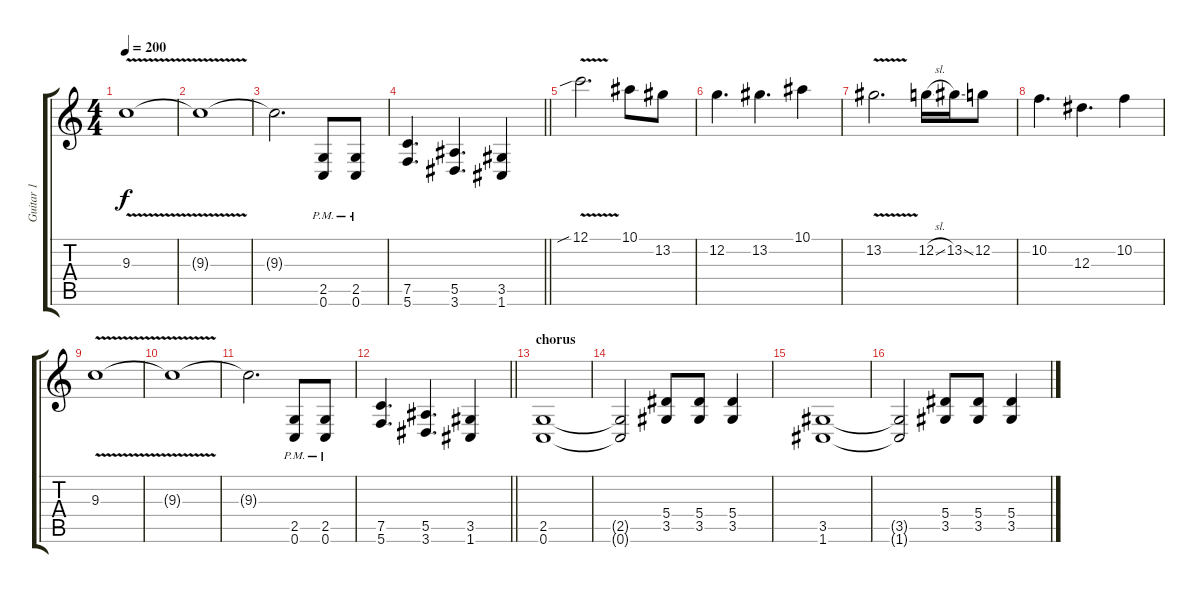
\track ("Guitar 1" "Guitar 1") {instrument distortionguitar}
\staff {score tabs}
\tuning (C4 G3 Eb3 Bb2 F2 C2) {hide}
\ts (4 4)
\tempo 200
\clef g2
\ks c
9.3{v}.1{dy f} |
9.3{t}.1 |
9.3{t}.2{d} (2.5{pm} 0.6{pm}).8 (2.5{pm} 0.6{pm}).8 |
\barLineRight lightlight
(7.5 5.6).4{d} (5.5 3.6).4{d} (3.5 1.6).4 |
12.1{v sib}.2{d} 10.1.8 13.2.8 |
12.2.4{d} 13.2.4{d} 10.1.4 |
13.2{v}.2{d} 12.2{sl}.16 13.2{ss}.16 12.2.8 |
10.2.4{d} 12.3.4{d} 10.2.4 |
9.3{v}.1 |
9.3{t}.1 |
9.3{t}.2{d} (2.5{pm} 0.6{pm}).8 (2.5{pm} 0.6{pm}).8 |
\barLineRight lightlight
(7.5 5.6).4{d} (5.5 3.6).4{d} (3.5 1.6).4 |
\section ("" "chorus")
(2.5 0.6).1 |
(2.5{t} 0.6{t}).2 (5.4 3.5).8 (5.4 3.5).8 (5.4 3.5).4 |
(3.5 1.6).1 |
(3.5{t} 1.6{t}).2 (5.4 3.5).8 (5.4 3.5).8 (5.4 3.5).4
